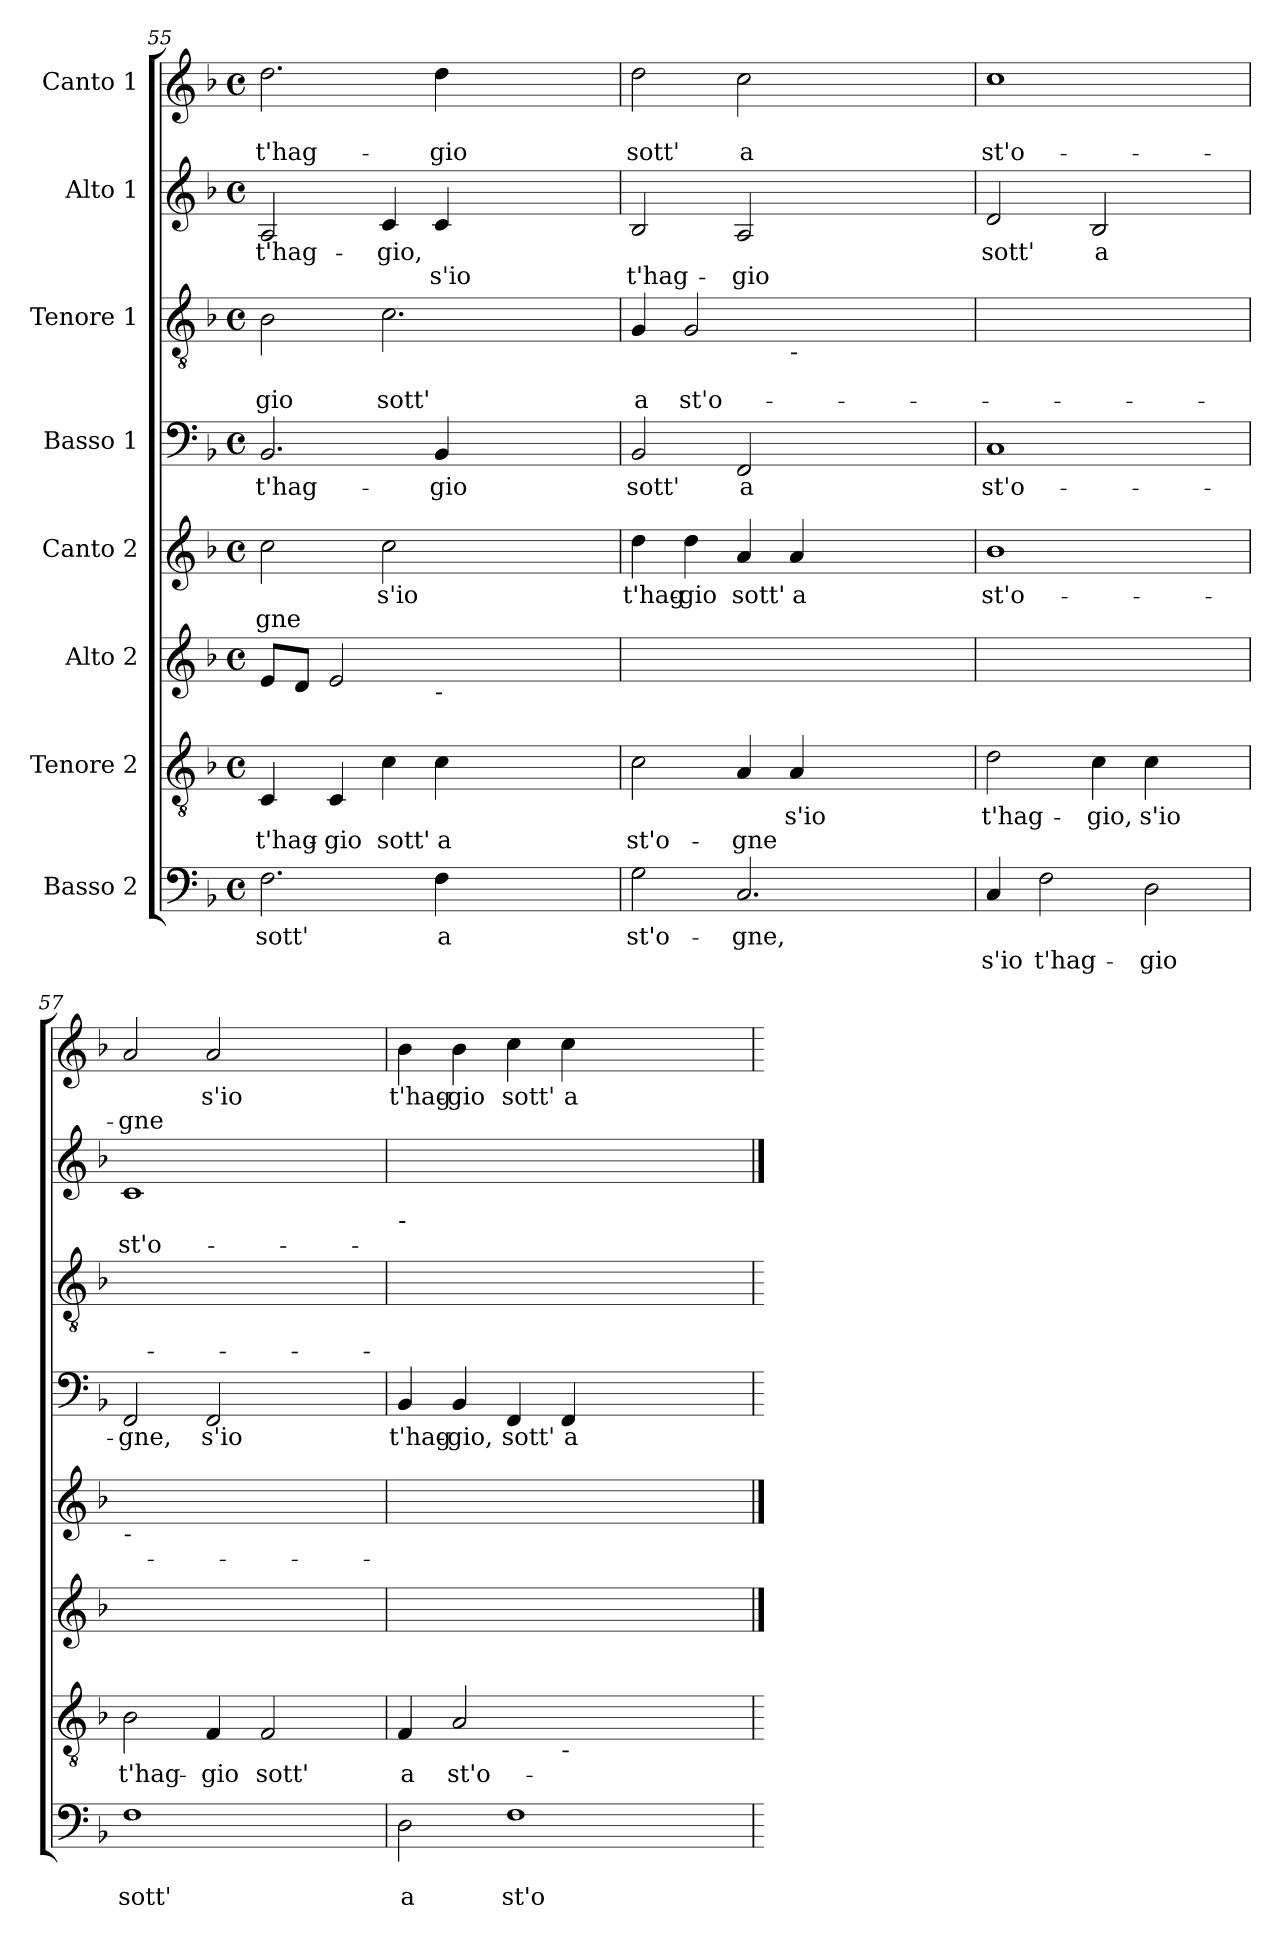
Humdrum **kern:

**kern	**text	**text	**kern	**text	**text	**kern	**text	**kern	**text	**text	**kern	**text	**kern	**text	**text	**kern	**text	**text	**kern	**text	**text
*part8	*part8	*part8	*part7	*part7	*part7	*part6	*part6	*part5	*part5	*part5	*part4	*part4	*part3	*part3	*part3	*part2	*part2	*part2	*part1	*part1	*part1
*staff8	*staff8	*staff8	*staff7	*staff7	*staff7	*staff6	*staff6	*staff5	*staff5	*staff5	*staff4	*staff4	*staff3	*staff3	*staff3	*staff2	*staff2	*staff2	*staff1	*staff1	*staff1
*I"Basso 2	*	*	*I"Tenore 2	*	*	*I"Alto 2	*	*I"Canto 2	*	*	*I"Basso 1	*	*I"Tenore 1	*	*	*I"Alto 1	*	*	*I"Canto 1	*	*
!!LO:LB:g=z
*clefF4	*	*	*clefGv2	*	*	*clefG2	*	*clefG2	*	*	*clefF4	*	*clefGv2	*	*	*clefG2	*	*	*clefG2	*	*
*k[b-]	*	*	*k[b-]	*	*	*k[b-]	*	*k[b-]	*	*	*k[b-]	*	*k[b-]	*	*	*k[b-]	*	*	*k[b-]	*	*
*F:	*	*	*F:	*	*	*F:	*	*F:	*	*	*F:	*	*F:	*	*	*F:	*	*	*F:	*	*
*M4/4	*	*	*M4/4	*	*	*M4/4	*	*M4/4	*	*	*M4/4	*	*M4/4	*	*	*M4/4	*	*	*M4/4	*	*
*met(c)	*	*	*met(c)	*	*	*met(c)	*	*met(c)	*	*	*met(c)	*	*met(c)	*	*	*met(c)	*	*	*met(c)	*	*
=55	=55	=55	=55	=55	=55	=55	=55	=55	=55	=55	=55	=55	=55	=55	=55	=55	=55	=55	=55	=55	=55
!	!LO:LY:b	!	!	!	!LO:LY:b	!	!	!	!	!LO:LY:b	!	!LO:LY:b	!	!	!LO:LY:b	!	!LO:LY:b	!	!	!	!LO:LY:b
*	*	*	*^	*	*	*	*	*	*	*	*	*	*	*	*	*	*	*	*	*	*
2.F	sott'	.	4C	1ryy	.	t'hag-	8eL	.	2cc	.	-gne	2.BB-	t'hag-	2B-	.	-gio	2A	t'hag-	.	2.dd	.	t'hag-
.	.	.	.	.	.	.	8dJ	.	.	.	.	.	.	.	.	.	.	.	.	.	.	.
!	!	!	!	!	!	!LO:LY:b	!	!	!	!	!	!	!	!	!	!	!	!	!	!	!	!
.	.	.	4C	.	.	-gio	2e	.	.	.	.	.	.	.	.	.	.	.	.	.	.	.
!	!	!	!	!	!	!LO:LY:b	!	!	!	!LO:LY:b	!	!	!	!	!	!LO:LY:b	!	!LO:LY:b	!	!	!	!
.	.	.	4c	.	.	sott'	.	.	2cc	s'io	.	.	.	2.c	.	sott'	4c	-gio,	.	.	.	.
!	!	!	!	!	!	!	!LO:TX:b:t=-	!	!	!	!	!	!	!	!	!	!	!	!	!	!	!
!	!LO:LY:b	!	!	!	!	!LO:LY:b	!	!LO:LY:b	!	!	!	!	!LO:LY:b	!	!	!	!	!	!LO:LY:b	!	!	!LO:LY:b
4F	a	.	4c	.	.	a	[1fyy	-gne.	.	.	.	4BB-	-gio	.	.	.	4c	.	s'io	4dd	.	-gio
2.ryy	.	.	2.ryy	2.ryy	.	.	.	.	2.ryy	.	.	2.ryy	.	.	.	.	2.ryy	.	.	2.ryy	.	.
.	.	.	.	.	.	.	.	.	.	.	.	.	.	2ryy	.	.	.	.	.	.	.	.
=56A	=56A	=56A	=56A	=56A	=56A	=56A	=56A	=56A	=56A	=56A	=56A	=56A	=56A	=56A	=56A	=56A	=56A	=56A	=56A	=56A	=56A	=56A
!	!LO:LY:b	!	!	!	!	!LO:LY:b	!	!	!	!LO:LY:b	!	!	!LO:LY:b	!	!	!LO:LY:b	!	!	!LO:LY:b	!	!	!LO:LY:b
2G	st'o-	.	2c	1ryy	.	st'o-	1fyy_	.	4dd	t'hag-	.	2BB-	sott'	4G	.	a	2B-	.	t'hag-	2dd	.	sott'
!	!	!	!	!	!	!	!	!	!	!LO:LY:b	!	!	!	!	!	!LO:LY:b	!	!	!	!	!	!
.	.	.	.	.	.	.	.	.	4dd	-gio	.	.	.	2G	.	st'o-	.	.	.	.	.	.
!	!LO:LY:b	!	!	!	!	!LO:LY:b	!	!	!	!LO:LY:b	!	!	!LO:LY:b	!	!	!	!	!	!LO:LY:b	!	!	!LO:LY:b
2.C	-gne,	.	4A	.	.	-gne	.	.	4a	sott'	.	2FF	a	.	.	.	2A	.	-gio	2cc	.	a
!	!	!	!	!	!	!	!	!	!	!	!	!	!	!LO:TX:b:t=-	!	!	!	!	!	!	!	!
!	!	!	!	!	!LO:LY:b	!	!	!	!	!LO:LY:b	!	!	!	!	!	!LO:LY:b	!	!	!	!	!	!
.	.	.	4A	.	s'io	.	.	.	4a	a	.	.	.	[1Fyy	.	-gne.	.	.	.	.	.	.
.	.	.	2.ryy	2.ryy	.	.	2.ryy	.	2.ryy	.	.	2.ryy	.	.	.	.	2.ryy	.	.	2.ryy	.	.
2ryy	.	.	.	.	.	.	.	.	.	.	.	.	.	.	.	.	.	.	.	.	.	.
=56B	=56B	=56B	=56B	=56B	=56B	=56B	=56B	=56B	=56B	=56B	=56B	=56B	=56B	=56B	=56B	=56B	=56B	=56B	=56B	=56B	=56B	=56B
!	!	!LO:LY:b	!	!	!LO:LY:b	!	!	!	!	!LO:LY:b	!	!	!LO:LY:b	!	!	!	!	!LO:LY:b	!	!	!	!LO:LY:b
4C	.	s'io	2d	1ryy	t'hag-	.	1fyy_	.	1b-	st'o-	.	1C	st'o-	1Fyy_	.	.	2d	sott'	.	1cc	.	st'o-
!	!	!LO:LY:b	!	!	!	!	!	!	!	!	!	!	!	!	!	!	!	!	!	!	!	!
2F	.	t'hag-	.	.	.	.	.	.	.	.	.	.	.	.	.	.	.	.	.	.	.	.
!	!	!	!	!	!LO:LY:b	!	!	!	!	!	!	!	!	!	!	!	!	!LO:LY:b	!	!	!	!
.	.	.	4c	.	-gio,	.	.	.	.	.	.	.	.	.	.	.	2B-	a	.	.	.	.
!	!	!LO:LY:b	!	!	!LO:LY:b	!	!	!	!	!	!	!	!	!	!	!	!	!	!	!	!	!
2D	.	-gio	4c	.	s'io	.	.	.	.	.	.	.	.	.	.	.	.	.	.	.	.	.
.	.	.	4ryy	4ryy	.	.	4ryy	.	4ryy	.	.	4ryy	.	4ryy	.	.	4ryy	.	.	4ryy	.	.
=57A	=57A	=57A	=57A	=57A	=57A	=57A	=57A	=57A	=57A	=57A	=57A	=57A	=57A	=57A	=57A	=57A	=57A	=57A	=57A	=57A	=57A	=57A
!	!	!	!	!	!	!	!	!	!LO:TX:b:t=-	!	!	!	!	!	!	!	!	!	!	!	!	!
!	!	!LO:LY:b	!	!	!LO:LY:b	!	!	!	!	!LO:LY:b	!	!	!LO:LY:b	!	!	!	!	!LO:LY:b	!	!	!	!LO:LY:b
1F	.	sott'	2B-	2ryy	t'hag-	.	1fyy_	.	[1ayy	-gne.	.	2FF	-gne,	1Fyy_	.	.	1c	st'o-	.	2a	.	-gne
!	!	!	!	!	!LO:LY:b	!	!	!	!	!	!	!	!LO:LY:b	!	!	!	!	!	!	!	!LO:LY:b	!
.	.	.	4F	4ryy	-gio	.	.	.	.	.	.	2FF	s'io	.	.	.	.	.	.	2a	s'io	.
!	!	!	!	!	!LO:LY:b	!	!	!	!	!	!	!	!	!	!	!	!	!	!	!	!	!
.	.	.	2F	8ryy	sott'	.	.	.	.	.	.	.	.	.	.	.	.	.	.	.	.	.
.	.	.	.	8ryy	.	.	.	.	.	.	.	.	.	.	.	.	.	.	.	.	.	.
4ryy	.	.	.	4ryy	.	.	4ryy	.	4ryy	.	.	4ryy	.	4ryy	.	.	4ryy	.	.	4ryy	.	.
=58A	=58A	=58A	=58A	=58A	=58A	=58A	=58A	=58A	=58A	=58A	=58A	=58A	=58A	=58A	=58A	=58A	=58A	=58A	=58A	=58A	=58A	=58A
!	!	!	!	!	!	!	!	!	!	!	!	!	!	!	!	!	!LO:TX:b:t=-	!	!	!	!	!
!	!	!LO:LY:b	!	!	!LO:LY:b	!	!	!	!	!	!	!	!LO:LY:b	!	!	!	!	!LO:LY:b	!	!	!LO:LY:b	!
2D	.	a	4F	1ryy	a	.	1fyy]	.	1ayy]	.	.	4BB-	t'hag-	1Fyy_	.	.	1Ayy	-gne.	.	4b-	t'hag-	.
!	!	!	!	!	!LO:LY:b	!	!	!	!	!	!	!	!LO:LY:b	!	!	!	!	!	!	!	!LO:LY:b	!
.	.	.	2A	.	st'o-	.	.	.	.	.	.	4BB-	-gio,	.	.	.	.	.	.	4b-	-gio	.
!	!	!LO:LY:b	!	!	!	!	!	!	!	!	!	!	!LO:LY:b	!	!	!	!	!	!	!	!LO:LY:b	!
1F	.	st'o-	.	.	.	.	.	.	.	.	.	4FF	sott'	.	.	.	.	.	.	4cc	sott'	.
!	!	!	!LO:TX:b:t=-	!	!	!	!	!	!	!	!	!	!	!	!	!	!	!	!	!	!	!
!	!	!	!	!	!LO:LY:b	!	!	!	!	!	!	!	!LO:LY:b	!	!	!	!	!	!	!	!LO:LY:b	!
.	.	.	1cyy	.	-gne.	.	.	.	.	.	.	4FF	a	.	.	.	.	.	.	4cc	a	.
.	.	.	.	2.ryy	.	.	2.ryy	.	2.ryy	.	.	2.ryy	.	2.ryy	.	.	2.ryy	.	.	2.ryy	.	.
4ryy	.	.	.	.	.	.	.	.	.	.	.	.	.	.	.	.	.	.	.	.	.	.
*	*	*	*v	*v	*	*	*	*	*	*	*	*	*	*	*	*	*	*	*	*	*	*
=	=	=	=	=	=	==	=	==	=	=	=	=	=	=	=	==	=	=	=	=	=
*-	*-	*-	*-	*-	*-	*-	*-	*-	*-	*-	*-	*-	*-	*-	*-	*-	*-	*-	*-	*-	*-
